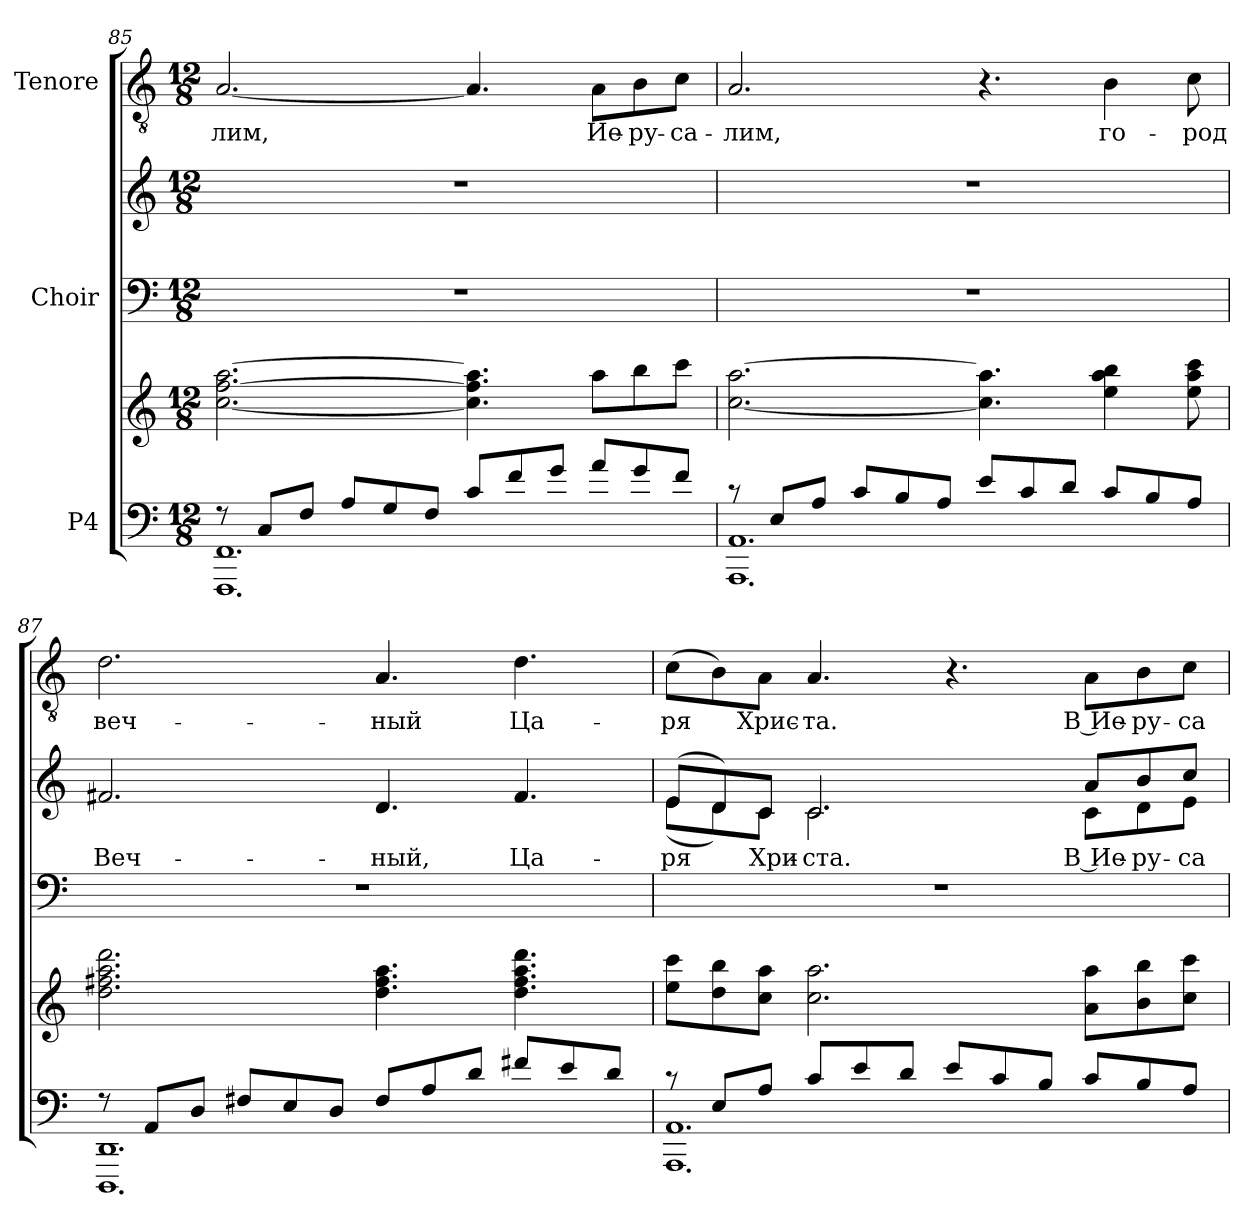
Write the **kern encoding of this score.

**kern	**kern	**kern	**kern	**text	**kern	**text
*part3	*part3	*part2	*part2	*part2	*part1	*part1
*staff5	*staff4	*staff3	*staff2	*staff2	*staff1	*staff1
*I"P4	*	*I"Choir	*	*	*I"Tenore	*
*clefF4	*clefG2	*clefF4	*clefG2	*	*clefGv2	*
*	*	*	*	*	*ITrd7c12	*
*k[]	*k[]	*k[]	*k[]	*	*k[]	*
*a:	*a:	*a:	*a:	*	*a:	*
*M12/8	*M12/8	*M12/8	*M12/8	*	*M12/8	*
=85	=85	=85	=85	=85	=85	=85
*^	*	*	*	*	*	*
!	!	!	!LO:N:vis=1	!LO:N:vis=1	!	!	!
!	!	!	!	!	!	!	!LO:LY:b:color=#000000
8r	1.FFFi 1.FFi	[<2.cci\ [>2.ffi [>2.aai	1.r	1.r	.	[<2.AAi/	лим,
8Ci/L	.	.	.	.	.	.	.
8Fi/J	.	.	.	.	.	.	.
8Ai/L	.	.	.	.	.	.	.
8Gi/	.	.	.	.	.	.	.
8Fi/J	.	.	.	.	.	.	.
8ci/L	.	4.cci\] 4.ffi] 4.aai]	.	.	.	4.AAi/]	.
8fi/	.	.	.	.	.	.	.
8gi/J	.	.	.	.	.	.	.
!	!	!	!	!	!	!	!LO:LY:b:color=#000000
8ai/L	.	8aai\L	.	.	.	8AAi\L	Ие-
!	!	!	!	!	!	!	!LO:LY:b:color=#000000
8gi/	.	8bbi\	.	.	.	8BBi\	-ру-
!	!	!	!	!	!	!	!LO:LY:b:color=#000000
8fi/J	.	8ccci\J	.	.	.	8Ci\J	-са-
=86	=86	=86	=86	=86	=86	=86	=86
!	!	!	!LO:N:vis=1	!LO:N:vis=1	!	!	!
!	!	!	!	!	!	!	!LO:LY:b:color=#000000
8r	1.AAAi 1.AAi	[<2.cci\ [>2.aai	1.r	1.r	.	2.AAi/	-лим,
8Ei/L	.	.	.	.	.	.	.
8Ai/J	.	.	.	.	.	.	.
8ci/L	.	.	.	.	.	.	.
8Bi/	.	.	.	.	.	.	.
8Ai/J	.	.	.	.	.	.	.
8ei/L	.	4.cci\] 4.aai]	.	.	.	4.r	.
8ci/	.	.	.	.	.	.	.
8di/J	.	.	.	.	.	.	.
!	!	!	!	!	!	!	!LO:LY:b:color=#000000
8ci/L	.	4eei\ 4aai 4bbi	.	.	.	4BBi\	го-
8Bi/	.	.	.	.	.	.	.
!	!	!	!	!	!	!	!LO:LY:b:color=#000000
8Ai/J	.	8eei\ 8aai 8ccci	.	.	.	8Ci\	-род
!!LO:PB:g=z
=87	=87	=87	=87	=87	=87	=87	=87
!	!	!	!LO:N:vis=1	!	!	!	!
!	!	!	!	!	!LO:LY:b:color=#000000	!	!
!	!	!	!	!	!	!	!LO:LY:b:color=#000000
8r	1.DDDi 1.DDi	2.ddi\ 2.ff#Xi 2.aai 2.dddi	1.r	2.f#Xi/	Веч-	2.Di\	веч-
8AAi/L	.	.	.	.	.	.	.
8Di/J	.	.	.	.	.	.	.
8F#Xi/L	.	.	.	.	.	.	.
8Ei/	.	.	.	.	.	.	.
8Di/J	.	.	.	.	.	.	.
!	!	!	!	!	!LO:LY:b:color=#000000	!	!
!	!	!	!	!	!	!	!LO:LY:b:color=#000000
8F#i/L	.	4.ddi\ 4.ff#i 4.aai	.	4.di/	-ный,	4.AAi/	-ный
8Ai/	.	.	.	.	.	.	.
8di/J	.	.	.	.	.	.	.
!	!	!	!	!	!LO:LY:b:color=#000000	!	!
!	!	!	!	!	!	!	!LO:LY:b:color=#000000
8f#Xi/L	.	4.ddi\ 4.ff#i 4.aai 4.dddi	.	4.f#i/	Ца-	4.Di\	Ца-
8ei/	.	.	.	.	.	.	.
8di/J	.	.	.	.	.	.	.
=88	=88	=88	=88	=88	=88	=88	=88
!	!	!	!LO:N:vis=1	!	!	!	!
!	!	!	!	!	!LO:LY:b:color=#000000	!	!
*	*	*	*	*^	*	*	*
!	!	!	!	!	!	!	!	!LO:LY:b:color=#000000
8r	1.AAAi 1.AAi	8eei\ 8ccciL	1.r	(8ei/L	(8ei\L	-ря	(8Ci\L	-ря
8Ei/L	.	8ddi\ 8bbi	.	8di/)	8di\)	.	8BBi\)	.
!	!	!	!	!	!	!LO:LY:b:color=#000000	!	!
!	!	!	!	!	!	!	!	!LO:LY:b:color=#000000
8Ai/J	.	8cci\ 8aaiJ	.	8ci/J	8ci\J	Хри-	8AAi\J	Хрис-
!	!	!	!	!	!	!LO:LY:b:color=#000000	!	!
!	!	!	!	!	!	!	!	!LO:LY:b:color=#000000
8ci/L	.	2.cci\ 2.aai	.	2.ci/	2.ci\	-ста.	4.AAi/	-та.
8ei/	.	.	.	.	.	.	.	.
8di/J	.	.	.	.	.	.	.	.
8ei/L	.	.	.	.	.	.	4.r	.
8ci/	.	.	.	.	.	.	.	.
8Bi/J	.	.	.	.	.	.	.	.
!	!	!	!	!	!	!LO:LY:b:color=#000000	!	!
!	!	!	!	!	!	!	!	!LO:LY:b:color=#000000
8ci/L	.	8ai\ 8aaiL	.	8ai/L	8ci\L	В Ие-	8AAi\L	В Ие-
!	!	!	!	!	!	!LO:LY:b:color=#000000	!	!
!	!	!	!	!	!	!	!	!LO:LY:b:color=#000000
8Bi/	.	8bi\ 8bbi	.	8bi/	8di\	-ру-	8BBi\	-ру-
!	!	!	!	!	!	!LO:LY:b:color=#000000	!	!
!	!	!	!	!	!	!	!	!LO:LY:b:color=#000000
8Ai/J	.	8cci\ 8ccciJ	.	8cci/J	8ei\J	-са-	8Ci\J	-са-
*v	*v	*	*	*v	*v	*	*	*
=	=	=	=	=	=	=
*-	*-	*-	*-	*-	*-	*-
